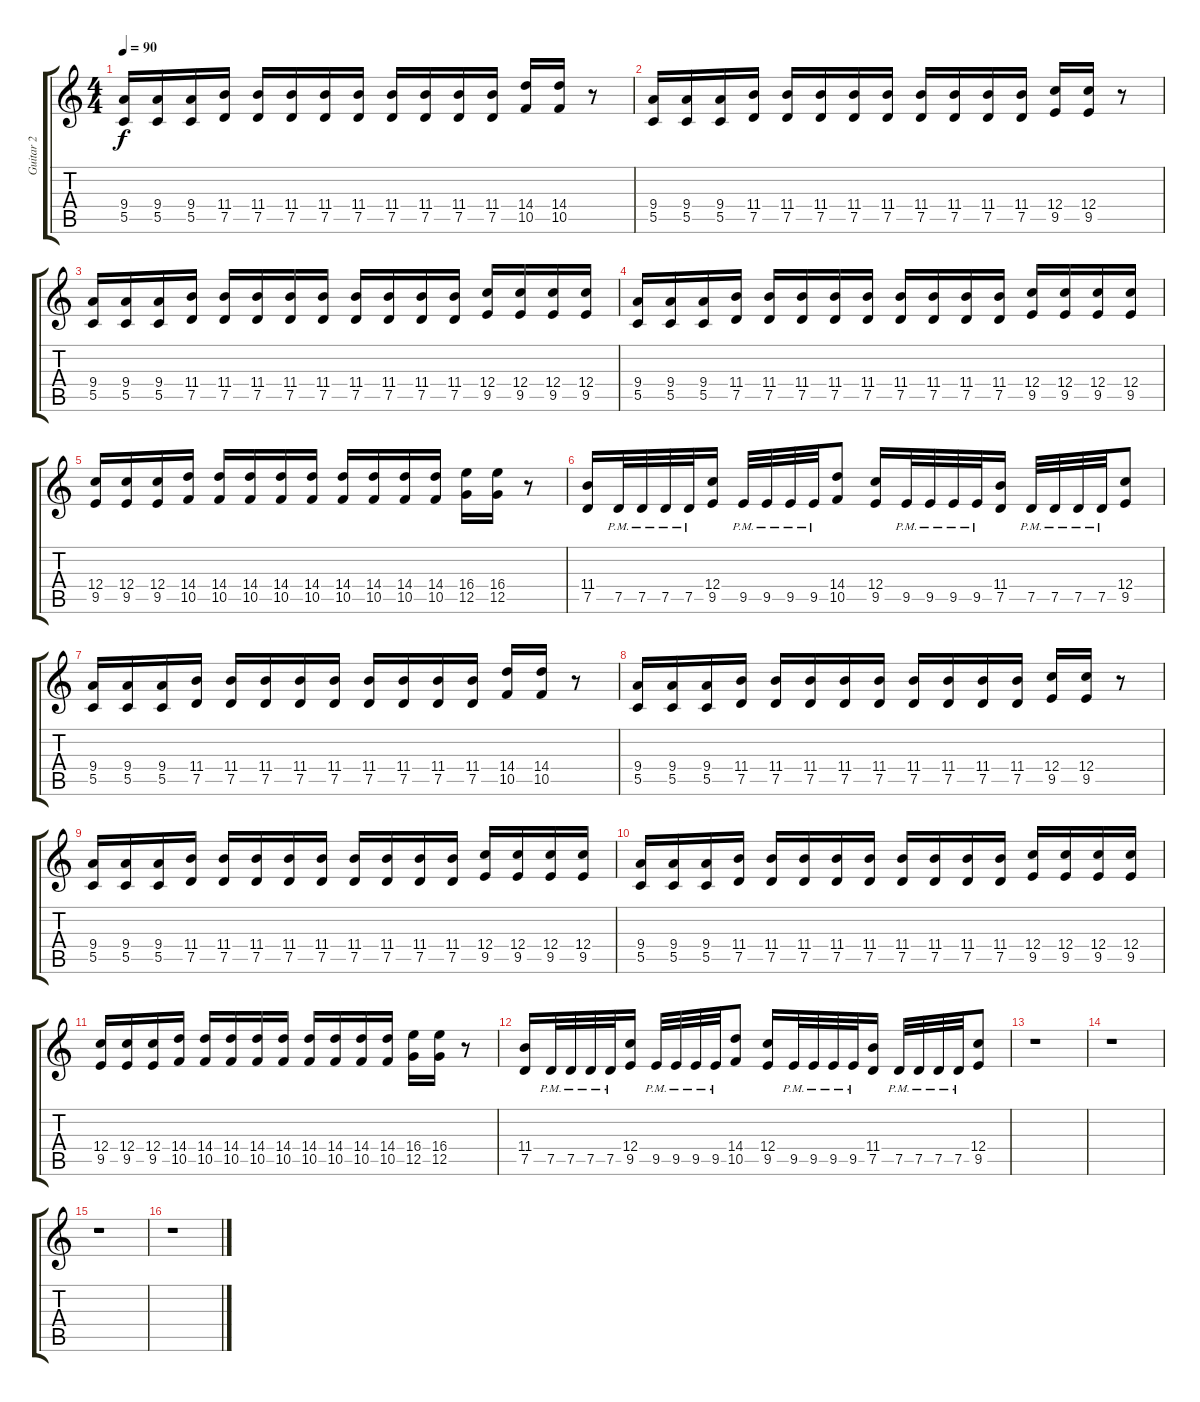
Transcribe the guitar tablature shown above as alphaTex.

\track ("Guitar 2" "Guitar 2") {instrument distortionguitar}
\staff {score tabs}
\tuning (D4 A3 F3 C3 G2 D2) {hide}
\ts (4 4)
\tempo 90
\clef g2
\ks c
(9.4 5.5).16{dy f balance 13} (9.4 5.5).16 (9.4 5.5).16 (11.4 7.5).16 (11.4 7.5).16 (11.4 7.5).16 (11.4 7.5).16 (11.4 7.5).16 (11.4 7.5).16 (11.4 7.5).16 (11.4 7.5).16 (11.4 7.5).16 (14.4 10.5).16 (14.4 10.5).16 r.8 |
(9.4 5.5).16 (9.4 5.5).16 (9.4 5.5).16 (11.4 7.5).16 (11.4 7.5).16 (11.4 7.5).16 (11.4 7.5).16 (11.4 7.5).16 (11.4 7.5).16 (11.4 7.5).16 (11.4 7.5).16 (11.4 7.5).16 (12.4 9.5).16 (12.4 9.5).16 r.8 |
(9.4 5.5).16 (9.4 5.5).16 (9.4 5.5).16 (11.4 7.5).16 (11.4 7.5).16 (11.4 7.5).16 (11.4 7.5).16 (11.4 7.5).16 (11.4 7.5).16 (11.4 7.5).16 (11.4 7.5).16 (11.4 7.5).16 (12.4 9.5).16 (12.4 9.5).16 (12.4 9.5).16 (12.4 9.5).16 |
(9.4 5.5).16 (9.4 5.5).16 (9.4 5.5).16 (11.4 7.5).16 (11.4 7.5).16 (11.4 7.5).16 (11.4 7.5).16 (11.4 7.5).16 (11.4 7.5).16 (11.4 7.5).16 (11.4 7.5).16 (11.4 7.5).16 (12.4 9.5).16 (12.4 9.5).16 (12.4 9.5).16 (12.4 9.5).16 |
(12.4 9.5).16 (12.4 9.5).16 (12.4 9.5).16 (14.4 10.5).16 (14.4 10.5).16 (14.4 10.5).16 (14.4 10.5).16 (14.4 10.5).16 (14.4 10.5).16 (14.4 10.5).16 (14.4 10.5).16 (14.4 10.5).16 (16.4 12.5).16 (16.4 12.5).16 r.8 |
(11.4 7.5).16 7.5{pm}.32 7.5{pm}.32 7.5{pm}.32 7.5{pm}.32 (12.4 9.5).16 9.5{pm}.32 9.5{pm}.32 9.5{pm}.32 9.5{pm}.32 (14.4 10.5).8 (12.4 9.5).16 9.5{pm}.32 9.5{pm}.32 9.5{pm}.32 9.5{pm}.32 (11.4 7.5).16 7.5{pm}.32 7.5{pm}.32 7.5{pm}.32 7.5{pm}.32 (12.4 9.5).8 |
(9.4 5.5).16 (9.4 5.5).16 (9.4 5.5).16 (11.4 7.5).16 (11.4 7.5).16 (11.4 7.5).16 (11.4 7.5).16 (11.4 7.5).16 (11.4 7.5).16 (11.4 7.5).16 (11.4 7.5).16 (11.4 7.5).16 (14.4 10.5).16 (14.4 10.5).16 r.8 |
(9.4 5.5).16 (9.4 5.5).16 (9.4 5.5).16 (11.4 7.5).16 (11.4 7.5).16 (11.4 7.5).16 (11.4 7.5).16 (11.4 7.5).16 (11.4 7.5).16 (11.4 7.5).16 (11.4 7.5).16 (11.4 7.5).16 (12.4 9.5).16 (12.4 9.5).16 r.8 |
(9.4 5.5).16 (9.4 5.5).16 (9.4 5.5).16 (11.4 7.5).16 (11.4 7.5).16 (11.4 7.5).16 (11.4 7.5).16 (11.4 7.5).16 (11.4 7.5).16 (11.4 7.5).16 (11.4 7.5).16 (11.4 7.5).16 (12.4 9.5).16 (12.4 9.5).16 (12.4 9.5).16 (12.4 9.5).16 |
(9.4 5.5).16 (9.4 5.5).16 (9.4 5.5).16 (11.4 7.5).16 (11.4 7.5).16 (11.4 7.5).16 (11.4 7.5).16 (11.4 7.5).16 (11.4 7.5).16 (11.4 7.5).16 (11.4 7.5).16 (11.4 7.5).16 (12.4 9.5).16 (12.4 9.5).16 (12.4 9.5).16 (12.4 9.5).16 |
(12.4 9.5).16 (12.4 9.5).16 (12.4 9.5).16 (14.4 10.5).16 (14.4 10.5).16 (14.4 10.5).16 (14.4 10.5).16 (14.4 10.5).16 (14.4 10.5).16 (14.4 10.5).16 (14.4 10.5).16 (14.4 10.5).16 (16.4 12.5).16 (16.4 12.5).16 r.8 |
(11.4 7.5).16 7.5{pm}.32 7.5{pm}.32 7.5{pm}.32 7.5{pm}.32 (12.4 9.5).16 9.5{pm}.32 9.5{pm}.32 9.5{pm}.32 9.5{pm}.32 (14.4 10.5).8 (12.4 9.5).16 9.5{pm}.32 9.5{pm}.32 9.5{pm}.32 9.5{pm}.32 (11.4 7.5).16 7.5{pm}.32 7.5{pm}.32 7.5{pm}.32 7.5{pm}.32 (12.4 9.5).8 |
r.1 |
r.1 |
r.1 |
r.1
